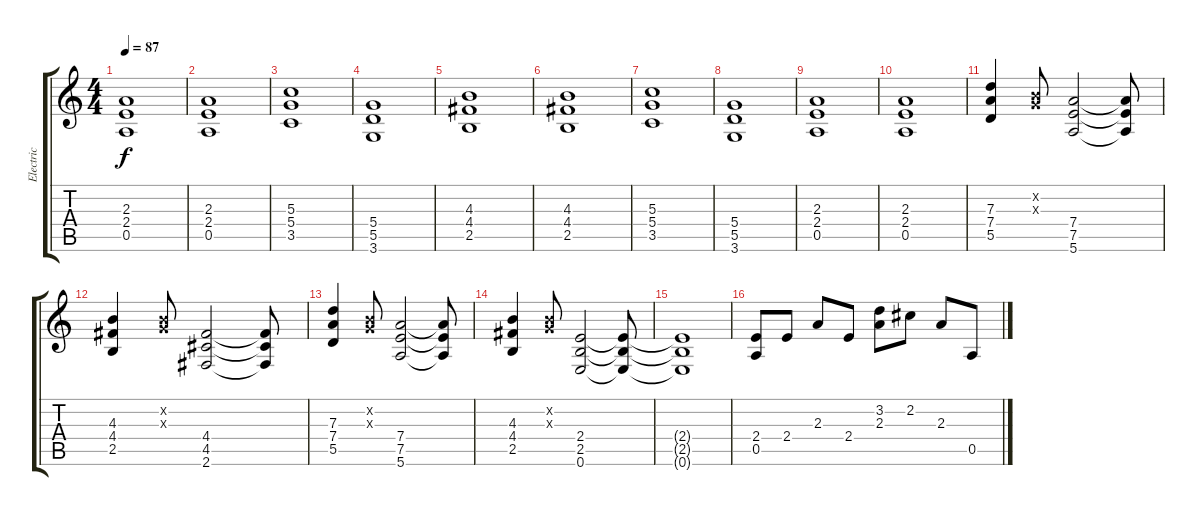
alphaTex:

\track ("Electric" "Electric") {instrument electricguitarjazz}
\staff {score tabs}
\tuning (E4 B3 G3 D3 A2 E2) {hide}
\ts (4 4)
\tempo 87
\clef g2
\ks c
(2.3 2.4 0.5).1{dy f} |
(2.3 2.4 0.5).1 |
(5.3 5.4 3.5).1 |
(5.4 5.5 3.6).1 |
(4.3 4.4 2.5).1 |
(4.3 4.4 2.5).1 |
(5.3 5.4 3.5).1 |
(5.4 5.5 3.6).1 |
(2.3 2.4 0.5).1 |
(2.3 2.4 0.5).1 |
(7.3 7.4 5.5).4 (0.2{x} 0.3{x}).8 (7.4 7.5 5.6).2 (7.4{t} 7.5{t} 5.6{t}).8 |
(4.3 4.4 2.5).4 (0.2{x} 0.3{x}).8 (4.4 4.5 2.6).2 (4.4{t} 4.5{t} 2.6{t}).8 |
(7.3 7.4 5.5).4 (0.2{x} 0.3{x}).8 (7.4 7.5 5.6).2 (7.4{t} 7.5{t} 5.6{t}).8 |
(4.3 4.4 2.5).4 (0.2{x} 0.3{x}).8 (2.4 2.5 0.6).2 (2.4{t} 2.5{t} 0.6{t}).8 |
(2.4{t} 2.5{t} 0.6{t}).1 |
(2.4 0.5).8{volume 9 instrument electricguitarjazz} 2.4.8 2.3.8 2.4.8 (3.2 2.3).8 2.2.8 2.3.8 0.5.8
